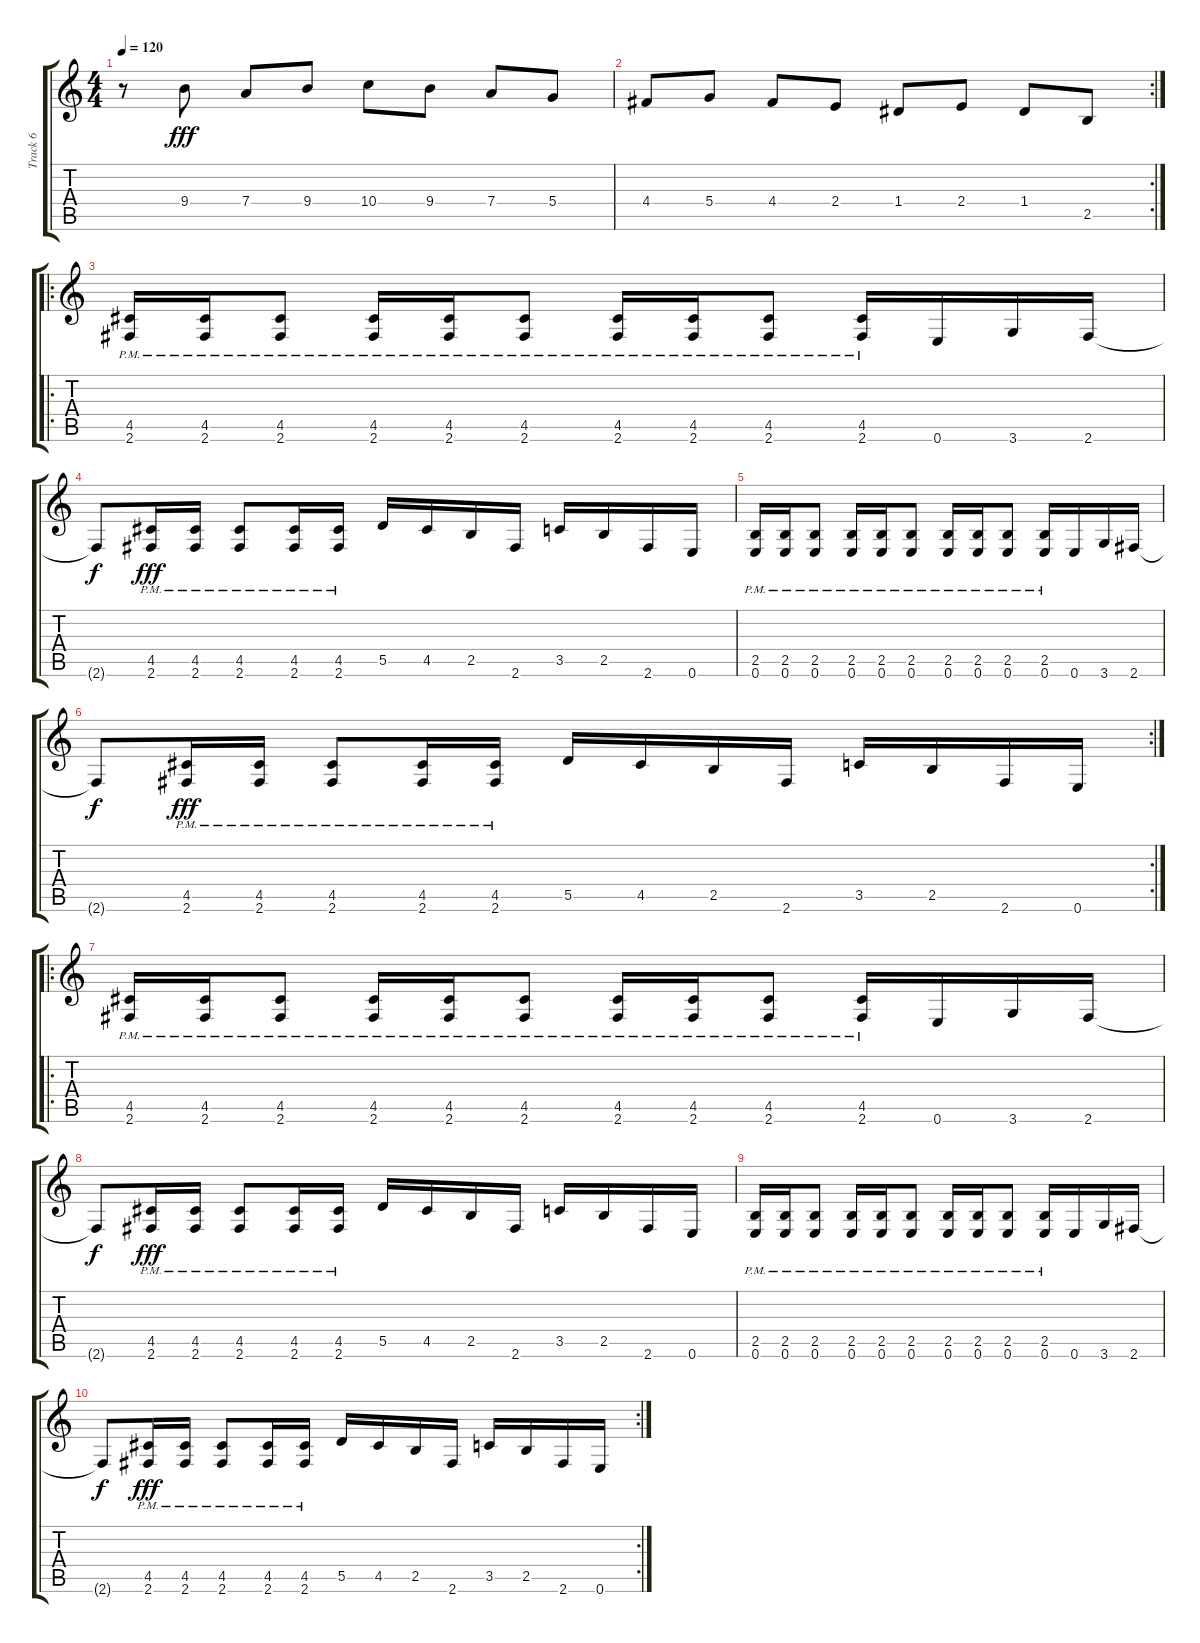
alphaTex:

\track ("Track 6" "Track 6") {instrument distortionguitar}
\staff {score tabs}
\tuning (E4 B3 G3 D3 A2 E2) {hide}
\ts (4 4)
\tempo 120
\clef g2
\ks c
r.8{dy fff} 9.4.8 7.4.8 9.4.8 10.4.8 9.4.8 7.4.8 5.4.8 |
\rc 2
4.4.8 5.4.8 4.4.8 2.4.8 1.4.8 2.4.8 1.4.8 2.5.8 |
\ro
(4.5{pm} 2.6{pm}).16 (4.5{pm} 2.6{pm}).16 (4.5{pm} 2.6{pm}).8 (4.5{pm} 2.6{pm}).16 (4.5{pm} 2.6{pm}).16 (4.5{pm} 2.6{pm}).8 (4.5{pm} 2.6{pm}).16 (4.5{pm} 2.6{pm}).16 (4.5{pm} 2.6{pm}).8 (4.5{pm} 2.6{pm}).16 0.6.16 3.6.16 2.6.16 |
2.6{t}.8{dy f} (4.5{pm} 2.6{pm}).16{dy fff} (4.5{pm} 2.6{pm}).16 (4.5{pm} 2.6{pm}).8 (4.5{pm} 2.6{pm}).16 (4.5{pm} 2.6{pm}).16 5.5.16 4.5.16 2.5.16 2.6.16 3.5.16 2.5.16 2.6.16 0.6.16 |
(2.5{pm} 0.6{pm}).16 (2.5{pm} 0.6{pm}).16 (2.5{pm} 0.6{pm}).8 (2.5{pm} 0.6{pm}).16 (2.5{pm} 0.6{pm}).16 (2.5{pm} 0.6{pm}).8 (2.5{pm} 0.6{pm}).16 (2.5{pm} 0.6{pm}).16 (2.5{pm} 0.6{pm}).8 (2.5{pm} 0.6{pm}).16 0.6.16 3.6.16 2.6.16 |
\rc 2
2.6{t}.8{dy f} (4.5{pm} 2.6{pm}).16{dy fff} (4.5{pm} 2.6{pm}).16 (4.5{pm} 2.6{pm}).8 (4.5{pm} 2.6{pm}).16 (4.5{pm} 2.6{pm}).16 5.5.16 4.5.16 2.5.16 2.6.16 3.5.16 2.5.16 2.6.16 0.6.16 |
\ro
(4.5{pm} 2.6{pm}).16 (4.5{pm} 2.6{pm}).16 (4.5{pm} 2.6{pm}).8 (4.5{pm} 2.6{pm}).16 (4.5{pm} 2.6{pm}).16 (4.5{pm} 2.6{pm}).8 (4.5{pm} 2.6{pm}).16 (4.5{pm} 2.6{pm}).16 (4.5{pm} 2.6{pm}).8 (4.5{pm} 2.6{pm}).16 0.6.16 3.6.16 2.6.16 |
2.6{t}.8{dy f} (4.5{pm} 2.6{pm}).16{dy fff} (4.5{pm} 2.6{pm}).16 (4.5{pm} 2.6{pm}).8 (4.5{pm} 2.6{pm}).16 (4.5{pm} 2.6{pm}).16 5.5.16 4.5.16 2.5.16 2.6.16 3.5.16 2.5.16 2.6.16 0.6.16 |
(2.5{pm} 0.6{pm}).16 (2.5{pm} 0.6{pm}).16 (2.5{pm} 0.6{pm}).8 (2.5{pm} 0.6{pm}).16 (2.5{pm} 0.6{pm}).16 (2.5{pm} 0.6{pm}).8 (2.5{pm} 0.6{pm}).16 (2.5{pm} 0.6{pm}).16 (2.5{pm} 0.6{pm}).8 (2.5{pm} 0.6{pm}).16 0.6.16 3.6.16 2.6.16 |
\rc 2
2.6{t}.8{dy f} (4.5{pm} 2.6{pm}).16{dy fff} (4.5{pm} 2.6{pm}).16 (4.5{pm} 2.6{pm}).8 (4.5{pm} 2.6{pm}).16 (4.5{pm} 2.6{pm}).16 5.5.16 4.5.16 2.5.16 2.6.16 3.5.16 2.5.16 2.6.16 0.6.16
